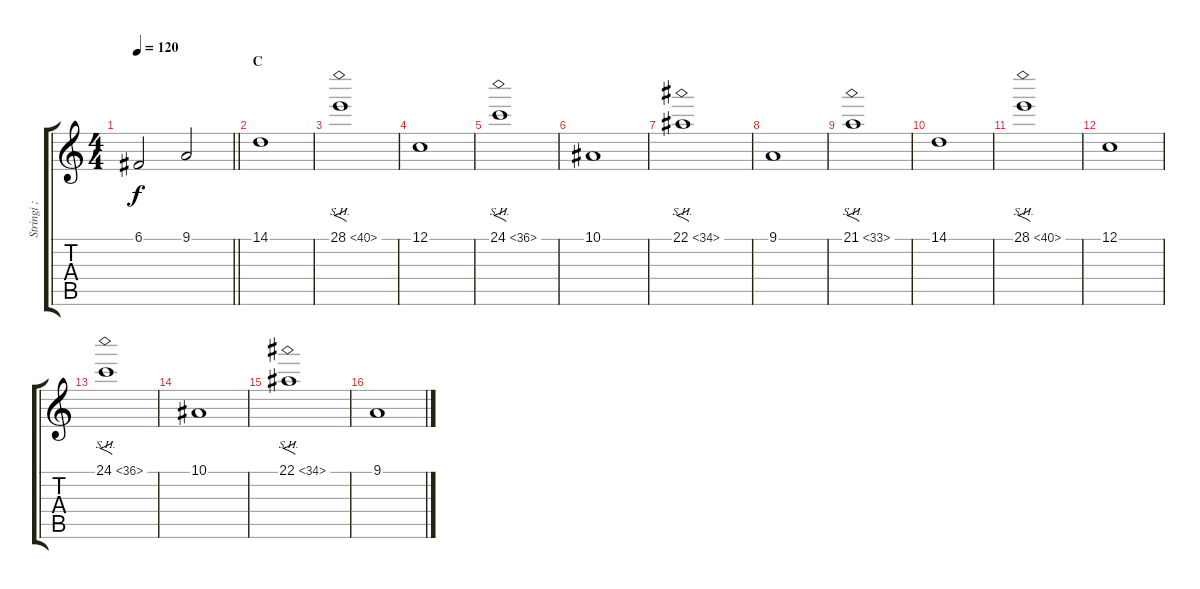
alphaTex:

\track ("Stringi ; o" "Stringi ; ") {instrument pad2warm}
\staff {score tabs}
\tuning (C4 G3 Eb3 Bb2 F2 C2) {hide}
\ts (4 4)
\tempo 120
\clef g2
\barLineRight lightlight
\ks c
6.1.2{dy f} 9.1.2 |
\section ("" "C")
14.1.1 |
28.1{sh 12}.1{f} |
12.1.1 |
24.1{sh 12}.1{f} |
10.1.1 |
22.1{sh 12}.1{f} |
9.1.1 |
21.1{sh 12}.1{f} |
14.1.1 |
28.1{sh 12}.1{f} |
12.1.1 |
24.1{sh 12}.1{f} |
10.1.1 |
22.1{sh 12}.1{f} |
9.1.1
